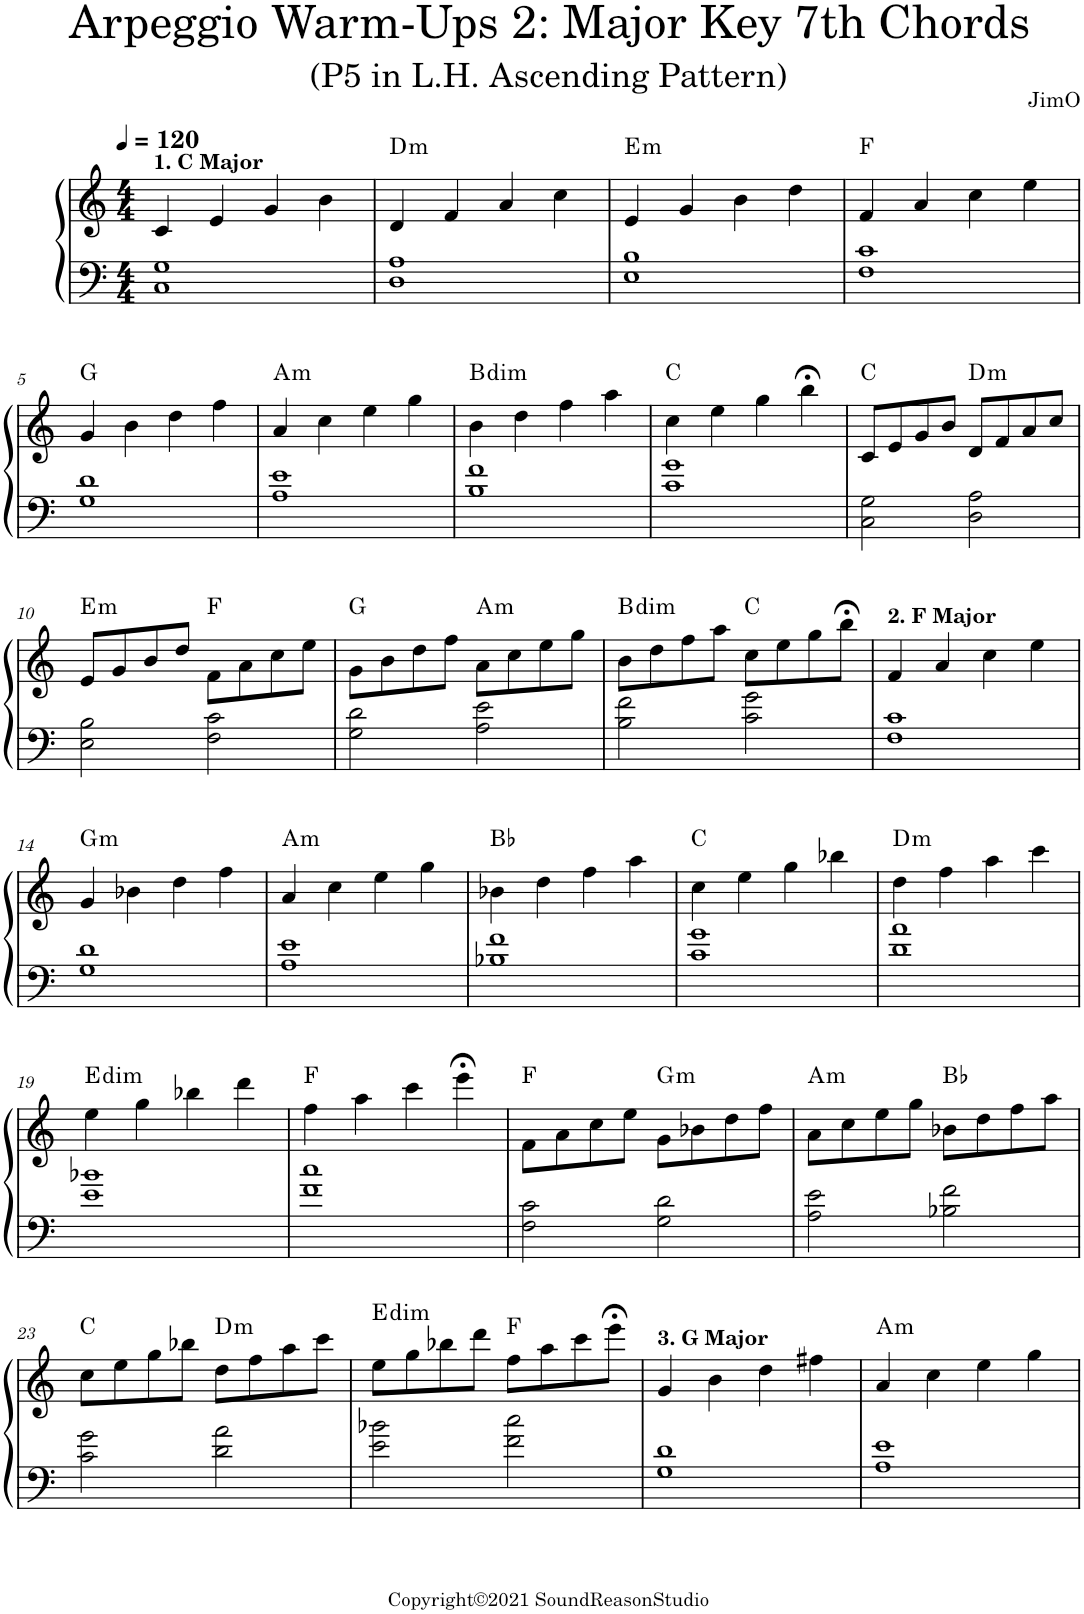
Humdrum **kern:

**kern	**kern	**harte
*part1	*part1	*part1
*staff2	*staff1	*
*I"Piano	*	*
*I'Pno.	*	*
*clefF4	*clefG2	*
*k[]	*k[]	*
*M4/4	*M4/4	*
*MM120	*MM120	*
=1	=1	=1
!	!LO:TX:a:B:t=1. C Major	!
1C 1G	4c/	.
.	4e/	.
.	4g/	.
.	4b\	.
=2	=2	=2
!	!	!LO:H:kt=m
1D 1A	4d/	D:min
.	4f/	.
.	4a/	.
.	4cc\	.
=3	=3	=3
!	!	!LO:H:kt=m
1E 1B	4e/	E:min
.	4g/	.
.	4b\	.
.	4dd\	.
=4	=4	=4
1F 1c	4f/	F:maj
.	4a/	.
.	4cc\	.
.	4ee\	.
!!LO:LB:g=z
=5	=5	=5
1G 1d	4g/	G:maj
.	4b\	.
.	4dd\	.
.	4ff\	.
=6	=6	=6
!	!	!LO:H:kt=m
1A 1e	4a/	A:min
.	4cc\	.
.	4ee\	.
.	4gg\	.
=7	=7	=7
!	!	!LO:H:kt=dim
1B 1f	4b\	B:dim
.	4dd\	.
.	4ff\	.
.	4aa\	.
=8	=8	=8
1c 1g	4cc\	C:maj
.	4ee\	.
.	4gg\	.
.	4bb;<\	.
=9	=9	=9
2C\ 2G\	8c/L	C:maj
.	8e/	.
.	8g/	.
.	8b/J	.
!	!	!LO:H:kt=m
2D\ 2A\	8d/L	D:min
.	8f/	.
.	8a/	.
.	8cc/J	.
!!LO:LB:g=z
=10	=10	=10
!	!	!LO:H:kt=m
2E\ 2B\	8e/L	E:min
.	8g/	.
.	8b/	.
.	8dd/J	.
2F\ 2c\	8f\L	F:maj
.	8a\	.
.	8cc\	.
.	8ee\J	.
=11	=11	=11
2G\ 2d\	8g\L	G:maj
.	8b\	.
.	8dd\	.
.	8ff\J	.
!	!	!LO:H:kt=m
2A\ 2e\	8a\L	A:min
.	8cc\	.
.	8ee\	.
.	8gg\J	.
=12	=12	=12
!	!	!LO:H:kt=dim
2B\ 2f\	8b\L	B:dim
.	8dd\	.
.	8ff\	.
.	8aa\J	.
2c\ 2g\	8cc\L	C:maj
.	8ee\	.
.	8gg\	.
.	8bb;<\J	.
=13	=13	=13
!	!LO:TX:a:B:t=2. F Major	!
1F 1c	4f/	.
.	4a/	.
.	4cc\	.
.	4ee\	.
!!LO:LB:g=z
=14	=14	=14
!	!	!LO:H:kt=m
1G 1d	4g/	G:min
.	4b-X\	.
.	4dd\	.
.	4ff\	.
=15	=15	=15
!	!	!LO:H:kt=m
1A 1e	4a/	A:min
.	4cc\	.
.	4ee\	.
.	4gg\	.
=16	=16	=16
1B-X 1f	4b-X\	Bb:maj
.	4dd\	.
.	4ff\	.
.	4aa\	.
=17	=17	=17
1c 1g	4cc\	C:maj
.	4ee\	.
.	4gg\	.
.	4bb-X\	.
=18	=18	=18
!	!	!LO:H:kt=m
1d 1a	4dd\	D:min
.	4ff\	.
.	4aa\	.
.	4ccc\	.
!!LO:LB:g=z
=19	=19	=19
!	!	!LO:H:kt=dim
1e 1b-X	4ee\	E:dim
.	4gg\	.
.	4bb-X\	.
.	4ddd\	.
=20	=20	=20
1f 1cc	4ff\	F:maj
.	4aa\	.
.	4ccc\	.
.	4eee;<\	.
=21	=21	=21
2F\ 2c\	8f\L	F:maj
.	8a\	.
.	8cc\	.
.	8ee\J	.
!	!	!LO:H:kt=m
2G\ 2d\	8g\L	G:min
.	8b-X\	.
.	8dd\	.
.	8ff\J	.
=22	=22	=22
!	!	!LO:H:kt=m
2A\ 2e\	8a\L	A:min
.	8cc\	.
.	8ee\	.
.	8gg\J	.
2B-X\ 2f\	8b-X\L	Bb:maj
.	8dd\	.
.	8ff\	.
.	8aa\J	.
!!LO:LB:g=z
=23	=23	=23
2c\ 2g\	8cc\L	C:maj
.	8ee\	.
.	8gg\	.
.	8bb-X\J	.
!	!	!LO:H:kt=m
2d\ 2a\	8dd\L	D:min
.	8ff\	.
.	8aa\	.
.	8ccc\J	.
=24	=24	=24
!	!	!LO:H:kt=dim
2e\ 2b-X\	8ee\L	E:dim
.	8gg\	.
.	8bb-X\	.
.	8ddd\J	.
2f\ 2cc\	8ff\L	F:maj
.	8aa\	.
.	8ccc\	.
.	8eee;<\J	.
=25	=25	=25
!	!LO:TX:a:B:t=3. G Major	!
1G 1d	4g/	.
.	4b\	.
.	4dd\	.
.	4ff#X\	.
=26	=26	=26
!	!	!LO:H:kt=m
1A 1e	4a/	A:min
.	4cc\	.
.	4ee\	.
.	4gg\	.
=	=	=
*-	*-	*-
